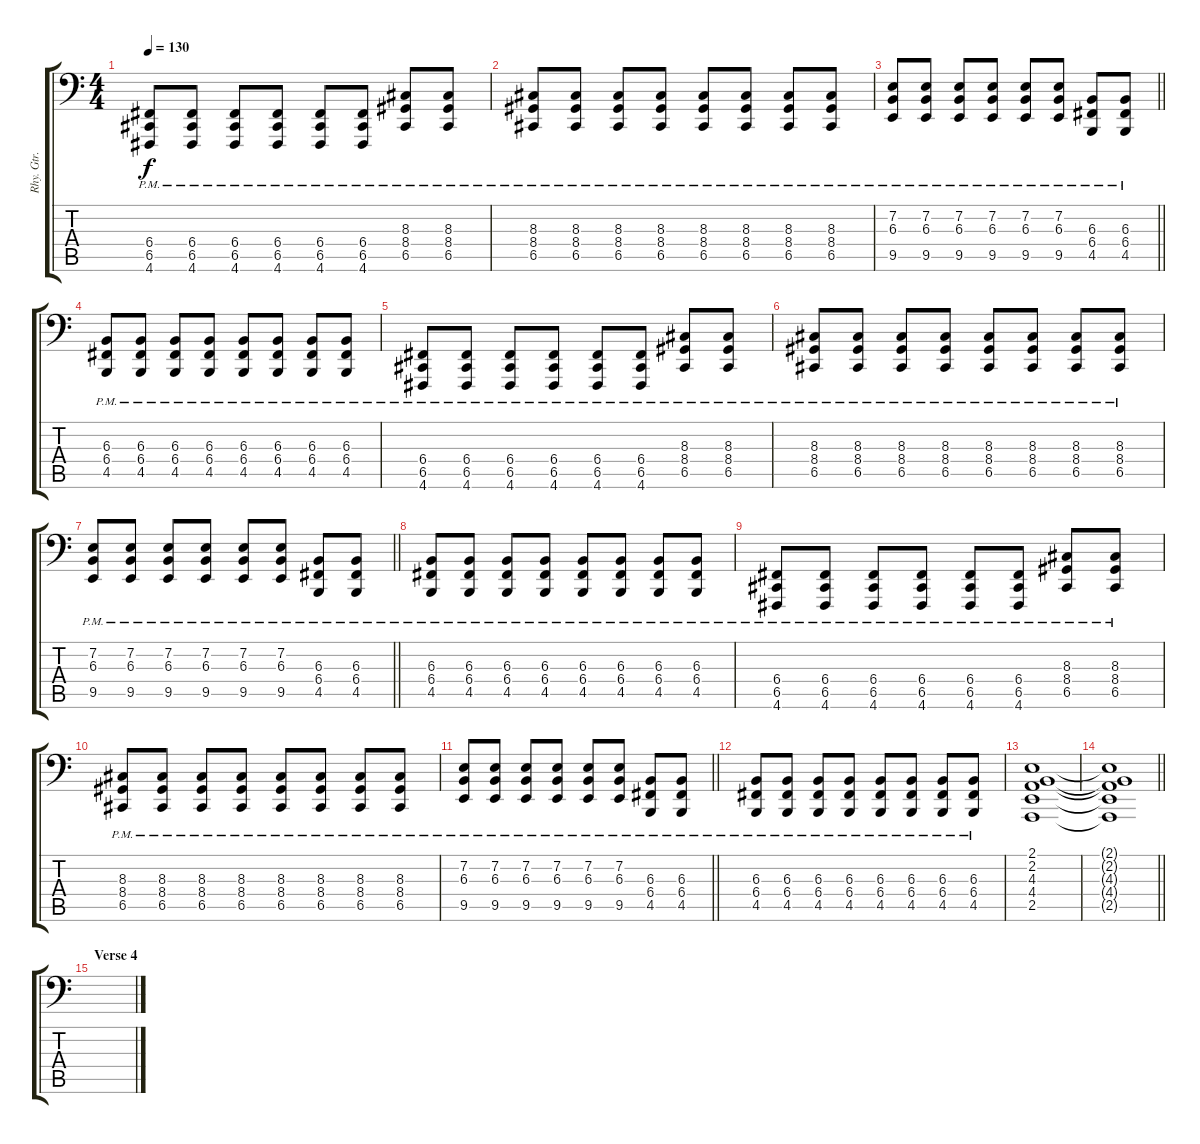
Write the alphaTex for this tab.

\track ("Rhy. Gtr. 3" "Rhy. Gtr. ") {instrument electricgrandpiano}
\staff {score tabs}
\tuning (D3 A2 F2 C2 G1 D1) {hide}
\ts (4 4)
\tempo 130
\clef f4
\ks c
(6.4{pm} 6.5{pm} 4.6{pm}).8{dy f} (6.4{pm} 6.5{pm} 4.6{pm}).8 (6.4{pm} 6.5{pm} 4.6{pm}).8 (6.4{pm} 6.5{pm} 4.6{pm}).8 (6.4{pm} 6.5{pm} 4.6{pm}).8 (6.4{pm} 6.5{pm} 4.6{pm}).8 (8.3{pm} 8.4{pm} 6.5{pm}).8 (8.3{pm} 8.4{pm} 6.5{pm}).8 |
(8.3{pm} 8.4{pm} 6.5{pm}).8 (8.3{pm} 8.4{pm} 6.5{pm}).8 (8.3{pm} 8.4{pm} 6.5{pm}).8 (8.3{pm} 8.4{pm} 6.5{pm}).8 (8.3{pm} 8.4{pm} 6.5{pm}).8 (8.3{pm} 8.4{pm} 6.5{pm}).8 (8.3{pm} 8.4{pm} 6.5{pm}).8 (8.3{pm} 8.4{pm} 6.5{pm}).8 |
\barLineRight lightlight
(7.2{pm} 6.3{pm} 9.5{pm}).8 (7.2{pm} 6.3{pm} 9.5{pm}).8 (7.2{pm} 6.3{pm} 9.5{pm}).8 (7.2{pm} 6.3{pm} 9.5{pm}).8 (7.2{pm} 6.3{pm} 9.5{pm}).8 (7.2{pm} 6.3{pm} 9.5{pm}).8 (6.3{pm} 6.4{pm} 4.5{pm}).8 (6.3{pm} 6.4{pm} 4.5{pm}).8 |
(6.3{pm} 6.4{pm} 4.5{pm}).8 (6.3{pm} 6.4{pm} 4.5{pm}).8 (6.3{pm} 6.4{pm} 4.5{pm}).8 (6.3{pm} 6.4{pm} 4.5{pm}).8 (6.3{pm} 6.4{pm} 4.5{pm}).8 (6.3{pm} 6.4{pm} 4.5{pm}).8 (6.3{pm} 6.4{pm} 4.5{pm}).8 (6.3{pm} 6.4{pm} 4.5{pm}).8 |
(6.4{pm} 6.5{pm} 4.6{pm}).8 (6.4{pm} 6.5{pm} 4.6{pm}).8 (6.4{pm} 6.5{pm} 4.6{pm}).8 (6.4{pm} 6.5{pm} 4.6{pm}).8 (6.4{pm} 6.5{pm} 4.6{pm}).8 (6.4{pm} 6.5{pm} 4.6{pm}).8 (8.3{pm} 8.4{pm} 6.5{pm}).8 (8.3{pm} 8.4{pm} 6.5{pm}).8 |
(8.3{pm} 8.4{pm} 6.5{pm}).8 (8.3{pm} 8.4{pm} 6.5{pm}).8 (8.3{pm} 8.4{pm} 6.5{pm}).8 (8.3{pm} 8.4{pm} 6.5{pm}).8 (8.3{pm} 8.4{pm} 6.5{pm}).8 (8.3{pm} 8.4{pm} 6.5{pm}).8 (8.3{pm} 8.4{pm} 6.5{pm}).8 (8.3{pm} 8.4{pm} 6.5{pm}).8 |
\barLineRight lightlight
(7.2{pm} 6.3{pm} 9.5{pm}).8 (7.2{pm} 6.3{pm} 9.5{pm}).8 (7.2{pm} 6.3{pm} 9.5{pm}).8 (7.2{pm} 6.3{pm} 9.5{pm}).8 (7.2{pm} 6.3{pm} 9.5{pm}).8 (7.2{pm} 6.3{pm} 9.5{pm}).8 (6.3{pm} 6.4{pm} 4.5{pm}).8 (6.3{pm} 6.4{pm} 4.5{pm}).8 |
(6.3{pm} 6.4{pm} 4.5{pm}).8 (6.3{pm} 6.4{pm} 4.5{pm}).8 (6.3{pm} 6.4{pm} 4.5{pm}).8 (6.3{pm} 6.4{pm} 4.5{pm}).8 (6.3{pm} 6.4{pm} 4.5{pm}).8 (6.3{pm} 6.4{pm} 4.5{pm}).8 (6.3{pm} 6.4{pm} 4.5{pm}).8 (6.3{pm} 6.4{pm} 4.5{pm}).8 |
(6.4{pm} 6.5{pm} 4.6{pm}).8 (6.4{pm} 6.5{pm} 4.6{pm}).8 (6.4{pm} 6.5{pm} 4.6{pm}).8 (6.4{pm} 6.5{pm} 4.6{pm}).8 (6.4{pm} 6.5{pm} 4.6{pm}).8 (6.4{pm} 6.5{pm} 4.6{pm}).8 (8.3{pm} 8.4{pm} 6.5{pm}).8 (8.3{pm} 8.4{pm} 6.5{pm}).8 |
(8.3{pm} 8.4{pm} 6.5{pm}).8 (8.3{pm} 8.4{pm} 6.5{pm}).8 (8.3{pm} 8.4{pm} 6.5{pm}).8 (8.3{pm} 8.4{pm} 6.5{pm}).8 (8.3{pm} 8.4{pm} 6.5{pm}).8 (8.3{pm} 8.4{pm} 6.5{pm}).8 (8.3{pm} 8.4{pm} 6.5{pm}).8 (8.3{pm} 8.4{pm} 6.5{pm}).8 |
\barLineRight lightlight
(7.2{pm} 6.3{pm} 9.5{pm}).8 (7.2{pm} 6.3{pm} 9.5{pm}).8 (7.2{pm} 6.3{pm} 9.5{pm}).8 (7.2{pm} 6.3{pm} 9.5{pm}).8 (7.2{pm} 6.3{pm} 9.5{pm}).8 (7.2{pm} 6.3{pm} 9.5{pm}).8 (6.3{pm} 6.4{pm} 4.5{pm}).8 (6.3{pm} 6.4{pm} 4.5{pm}).8 |
(6.3{pm} 6.4{pm} 4.5{pm}).8 (6.3{pm} 6.4{pm} 4.5{pm}).8 (6.3{pm} 6.4{pm} 4.5{pm}).8 (6.3{pm} 6.4{pm} 4.5{pm}).8 (6.3{pm} 6.4{pm} 4.5{pm}).8 (6.3{pm} 6.4{pm} 4.5{pm}).8 (6.3{pm} 6.4{pm} 4.5{pm}).8 (6.3{pm} 6.4{pm} 4.5{pm}).8 |
(2.1 2.2 4.3 4.4 2.5).1 |
\barLineRight lightlight
(2.1{t} 2.2{t} 4.3{t} 4.4{t} 2.5{t}).1 |
\section ("" "Verse 4")
